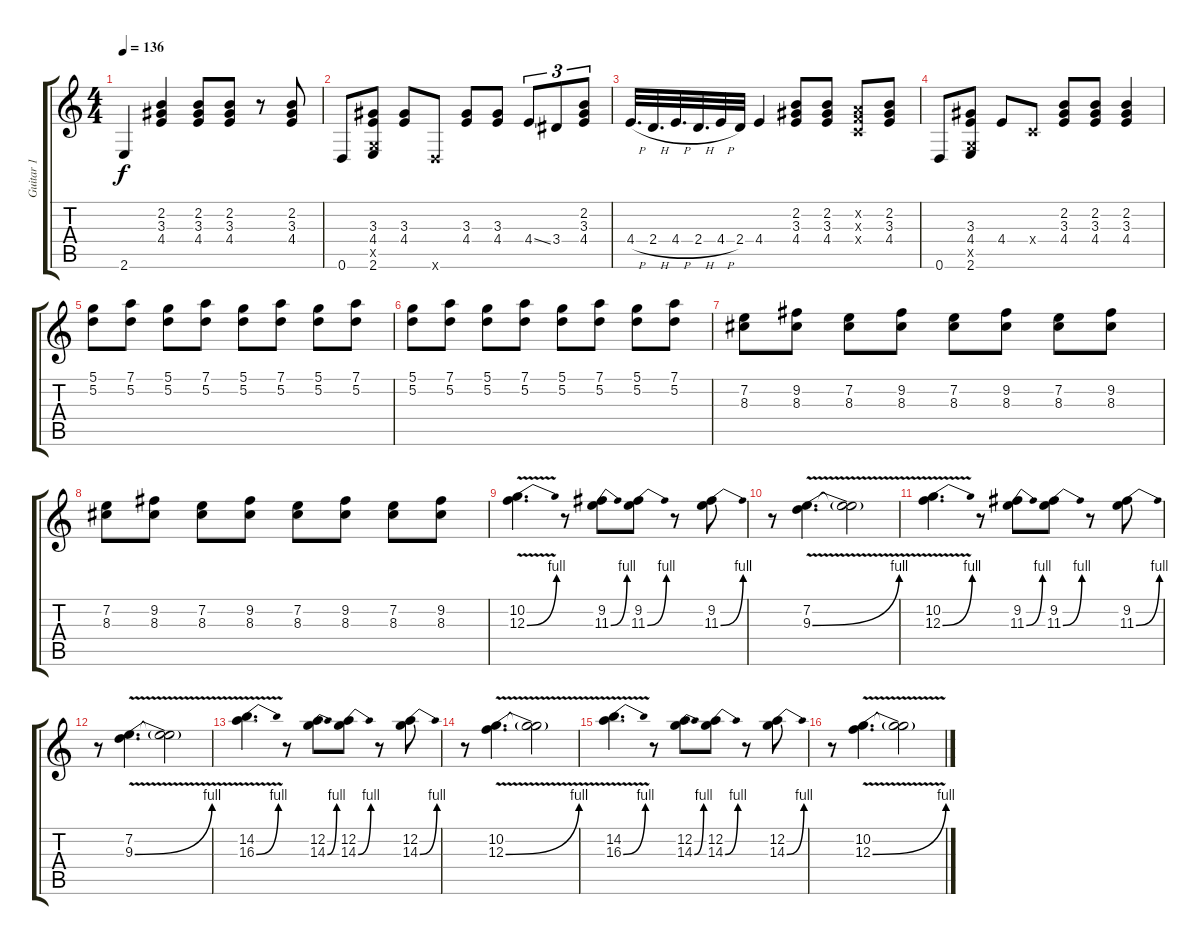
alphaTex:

\track ("Guitar 1" "Guitar 1") {instrument distortionguitar}
\staff {score tabs}
\tuning (D4 A3 F3 C3 G2 D2) {hide}
\ts (4 4)
\tempo 136
\clef g2
\ks c
2.6.4{dy f} (2.2 3.3 4.4).4 (2.2 3.3 4.4).8 (2.2 3.3 4.4).8 r.8 (2.2 3.3 4.4).8 |
0.6.8 (3.3 4.4 0.5{x} 2.6).8 (3.3 4.4).8 0.6{x}.8 (3.3 4.4).8 (3.3 4.4).8 4.4{ss}.8{tu (3 2)} 3.4.8{tu (3 2)} (2.2 3.3 4.4).8{tu (3 2)} |
4.4{h}.32{d} 2.4{h}.32{d} 4.4{h}.32{d} 2.4{h}.32{d} 4.4{h}.32 2.4.32 4.4.4 (2.2 3.3 4.4).8 (2.2 3.3 4.4).8 (0.2{x} 0.3{x} 0.4{x}).8 (2.2 3.3 4.4).8 |
0.6.8 (3.3 4.4 0.5{x} 2.6).8 4.4.8 0.4{x}.8 (2.2 3.3 4.4).8 (2.2 3.3 4.4).8 (2.2 3.3 4.4).4 |
(5.1 5.2).8 (7.1 5.2).8 (5.1 5.2).8 (7.1 5.2).8 (5.1 5.2).8 (7.1 5.2).8 (5.1 5.2).8 (7.1 5.2).8 |
(5.1 5.2).8 (7.1 5.2).8 (5.1 5.2).8 (7.1 5.2).8 (5.1 5.2).8 (7.1 5.2).8 (5.1 5.2).8 (7.1 5.2).8 |
(7.2 8.3).8 (9.2 8.3).8 (7.2 8.3).8 (9.2 8.3).8 (7.2 8.3).8 (9.2 8.3).8 (7.2 8.3).8 (9.2 8.3).8 |
(7.2 8.3).8 (9.2 8.3).8 (7.2 8.3).8 (9.2 8.3).8 (7.2 8.3).8 (9.2 8.3).8 (7.2 8.3).8 (9.2 8.3).8 |
(10.2{v} 12.3{be (bend 0 0 60 4) v}).4{d} r.8 (9.2 11.3{be (bend 0 0 60 4)}).8 (9.2 11.3{be (bend 0 0 60 4)}).8 r.8 (9.2 11.3{be (bend 0 0 60 4)}).8 |
r.8 (7.2{v} 9.3{be (bend 0 0 60 4) v}).4{d} (7.2{t} 9.3{t}).2 |
(10.2{v} 12.3{be (bend 0 0 60 4) v}).4{d} r.8 (9.2 11.3{be (bend 0 0 60 4)}).8 (9.2 11.3{be (bend 0 0 60 4)}).8 r.8 (9.2 11.3{be (bend 0 0 60 4)}).8 |
r.8 (7.2{v} 9.3{be (bend 0 0 60 4) v}).4{d} (7.2{t} 9.3{t}).2 |
(14.2{v} 16.3{be (bend 0 0 60 4) v}).4{d} r.8 (12.2 14.3{be (bend 0 0 60 4)}).8 (12.2 14.3{be (bend 0 0 60 4)}).8 r.8 (12.2 14.3{be (bend 0 0 60 4)}).8 |
r.8 (10.2{v} 12.3{be (bend 0 0 60 4) v}).4{d} (10.2{t} 12.3{t}).2 |
(14.2{v} 16.3{be (bend 0 0 60 4) v}).4{d} r.8 (12.2 14.3{be (bend 0 0 60 4)}).8 (12.2 14.3{be (bend 0 0 60 4)}).8 r.8 (12.2 14.3{be (bend 0 0 60 4)}).8 |
r.8 (10.2{v} 12.3{be (bend 0 0 60 4) v}).4{d} (10.2{t} 12.3{t}).2
